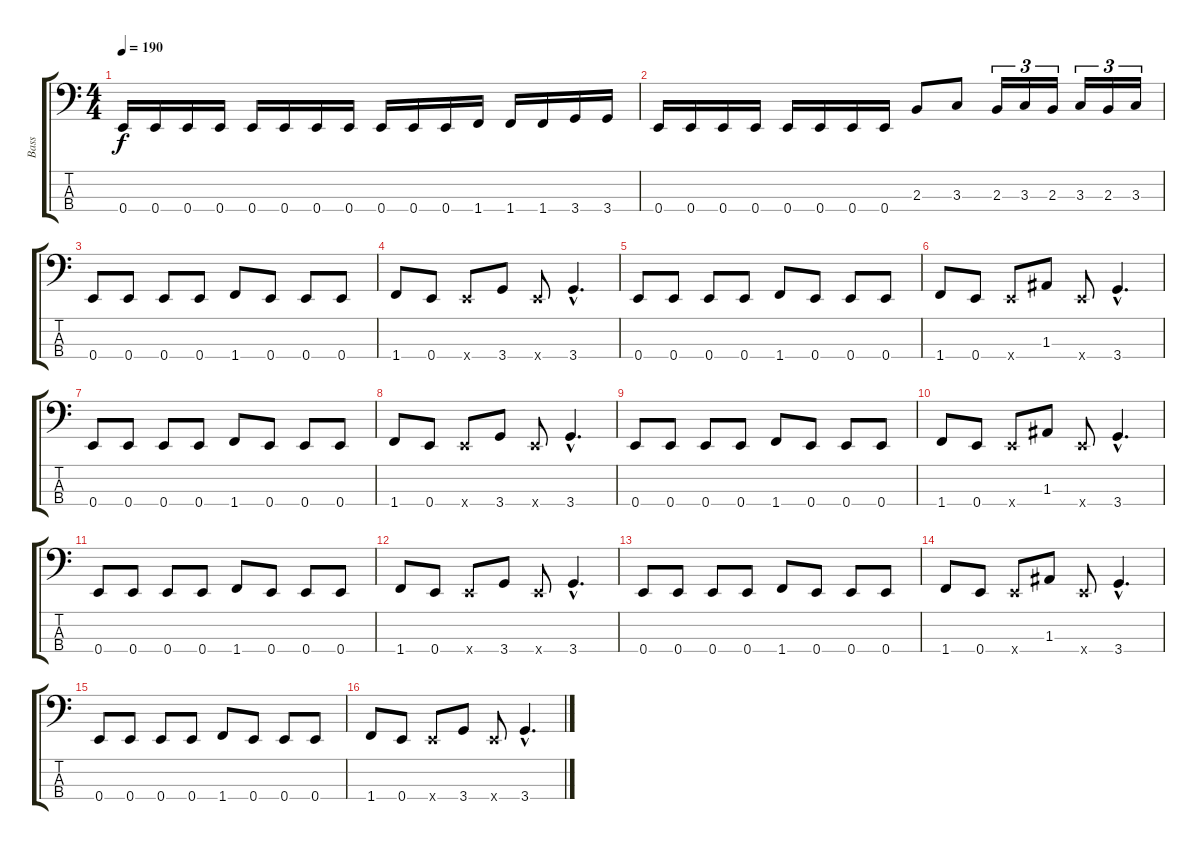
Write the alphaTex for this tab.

\track ("Bass" "Bass") {instrument electricbasspick}
\staff {score tabs}
\tuning (G2 D2 A1 E1) {hide}
\ts (4 4)
\tempo 190
\clef f4
\ks c
0.4.16{dy f} 0.4.16 0.4.16 0.4.16 0.4.16 0.4.16 0.4.16 0.4.16 0.4.16 0.4.16 0.4.16 1.4.16 1.4.16 1.4.16 3.4.16 3.4.16 |
0.4.16 0.4.16 0.4.16 0.4.16 0.4.16 0.4.16 0.4.16 0.4.16 2.3.8 3.3.8 2.3.16{tu (3 2)} 3.3.16{tu (3 2)} 2.3.16{tu (3 2)} 3.3.16{tu (3 2)} 2.3.16{tu (3 2)} 3.3.16{tu (3 2)} |
0.4.8 0.4.8 0.4.8 0.4.8 1.4.8 0.4.8 0.4.8 0.4.8 |
1.4.8 0.4.8 0.4{x}.8 3.4.8 0.4{x}.8 3.4{hac}.4{d} |
0.4.8 0.4.8 0.4.8 0.4.8 1.4.8 0.4.8 0.4.8 0.4.8 |
1.4.8 0.4.8 0.4{x}.8 1.3.8 0.4{x}.8 3.4{hac}.4{d} |
0.4.8 0.4.8 0.4.8 0.4.8 1.4.8 0.4.8 0.4.8 0.4.8 |
1.4.8 0.4.8 0.4{x}.8 3.4.8 0.4{x}.8 3.4{hac}.4{d} |
0.4.8 0.4.8 0.4.8 0.4.8 1.4.8 0.4.8 0.4.8 0.4.8 |
1.4.8 0.4.8 0.4{x}.8 1.3.8 0.4{x}.8 3.4{hac}.4{d} |
0.4.8 0.4.8 0.4.8 0.4.8 1.4.8 0.4.8 0.4.8 0.4.8 |
1.4.8 0.4.8 0.4{x}.8 3.4.8 0.4{x}.8 3.4{hac}.4{d} |
0.4.8 0.4.8 0.4.8 0.4.8 1.4.8 0.4.8 0.4.8 0.4.8 |
1.4.8 0.4.8 0.4{x}.8 1.3.8 0.4{x}.8 3.4{hac}.4{d} |
0.4.8 0.4.8 0.4.8 0.4.8 1.4.8 0.4.8 0.4.8 0.4.8 |
1.4.8 0.4.8 0.4{x}.8 3.4.8 0.4{x}.8 3.4{hac}.4{d}
